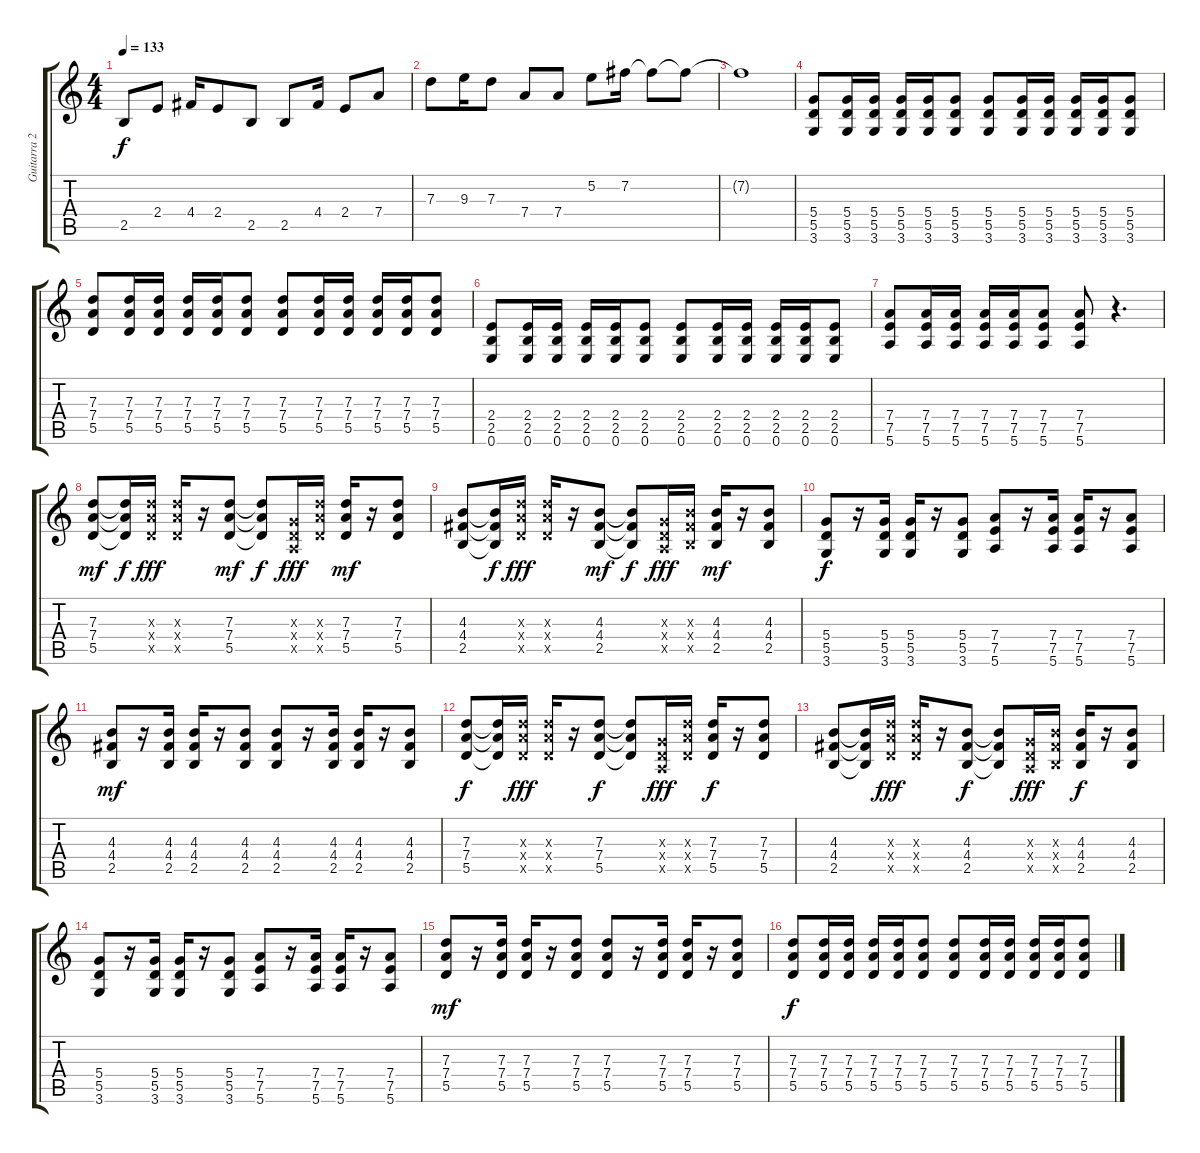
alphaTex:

\track ("Guitarra 2 - Erik" "Guitarra 2") {instrument distortionguitar}
\staff {score tabs}
\tuning (E4 B3 G3 D3 A2 E2) {hide}
\ts (4 4)
\tempo 133
\clef g2
\ks c
2.5.8{dy f} 2.4.8 4.4.16 2.4.8 2.5.8 2.5.8 4.4.16 2.4.8 7.4.8 |
7.3.8 9.3.16 7.3.8 7.4.8 7.4.8 5.2.8 7.2.16 7.2{t}.8 7.2{t}.8 |
7.2{t}.1 |
(5.4 5.5 3.6).8 (5.4 5.5 3.6).16 (5.4 5.5 3.6).16 (5.4 5.5 3.6).16 (5.4 5.5 3.6).16 (5.4 5.5 3.6).8 (5.4 5.5 3.6).8 (5.4 5.5 3.6).16 (5.4 5.5 3.6).16 (5.4 5.5 3.6).16 (5.4 5.5 3.6).16 (5.4 5.5 3.6).8 |
(7.3 7.4 5.5).8 (7.3 7.4 5.5).16 (7.3 7.4 5.5).16 (7.3 7.4 5.5).16 (7.3 7.4 5.5).16 (7.3 7.4 5.5).8 (7.3 7.4 5.5).8 (7.3 7.4 5.5).16 (7.3 7.4 5.5).16 (7.3 7.4 5.5).16 (7.3 7.4 5.5).16 (7.3 7.4 5.5).8 |
(2.4 2.5 0.6).8 (2.4 2.5 0.6).16 (2.4 2.5 0.6).16 (2.4 2.5 0.6).16 (2.4 2.5 0.6).16 (2.4 2.5 0.6).8 (2.4 2.5 0.6).8 (2.4 2.5 0.6).16 (2.4 2.5 0.6).16 (2.4 2.5 0.6).16 (2.4 2.5 0.6).16 (2.4 2.5 0.6).8 |
(7.4 7.5 5.6).8 (7.4 7.5 5.6).16 (7.4 7.5 5.6).16 (7.4 7.5 5.6).16 (7.4 7.5 5.6).16 (7.4 7.5 5.6).8 (7.4 7.5 5.6).8 r.4{d} |
(7.3 7.4 5.5).8{dy mf} (7.3{t} 7.4{t} 5.5{t}).16{dy f} (7.3{x} 7.4{x} 5.5{x}).16{dy fff} (7.3{x} 7.4{x} 5.5{x}).16 r.16 (7.3 7.4 5.5).8{dy mf} (7.3{t} 7.4{t} 5.5{t}).8{dy f} (0.3{x} 0.4{x} 0.5{x}).16{dy fff} (7.3{x} 7.4{x} 5.5{x}).16 (7.3 7.4 5.5).16{dy mf} r.16 (7.3 7.4 5.5).8 |
(4.3 4.4 2.5).8 (4.3{t} 4.4{t} 2.5{t}).16{dy f} (7.3{x} 7.4{x} 5.5{x}).16{dy fff} (7.3{x} 7.4{x} 5.5{x}).16 r.16 (4.3 4.4 2.5).8{dy mf} (4.3{t} 4.4{t} 2.5{t}).8{dy f} (0.3{x} 0.4{x} 0.5{x}).16{dy fff} (4.3{x} 4.4{x} 2.5{x}).16 (4.3 4.4 2.5).16{dy mf} r.16 (4.3 4.4 2.5).8 |
(5.4 5.5 3.6).8{dy f} r.16 (5.4 5.5 3.6).16 (5.4 5.5 3.6).16 r.16 (5.4 5.5 3.6).8 (7.4 7.5 5.6).8 r.16 (7.4 7.5 5.6).16 (7.4 7.5 5.6).16 r.16 (7.4 7.5 5.6).8 |
(4.3 4.4 2.5).8{dy mf} r.16 (4.3 4.4 2.5).16 (4.3 4.4 2.5).16 r.16 (4.3 4.4 2.5).8 (4.3 4.4 2.5).8 r.16 (4.3 4.4 2.5).16 (4.3 4.4 2.5).16 r.16 (4.3 4.4 2.5).8 |
(7.3 7.4 5.5).8{dy f} (7.3{t} 7.4{t} 5.5{t}).16 (7.3{x} 7.4{x} 5.5{x}).16{dy fff} (7.3{x} 7.4{x} 5.5{x}).16 r.16 (7.3 7.4 5.5).8{dy f} (7.3{t} 7.4{t} 5.5{t}).8 (0.3{x} 0.4{x} 0.5{x}).16{dy fff} (7.3{x} 7.4{x} 5.5{x}).16 (7.3 7.4 5.5).16{dy f} r.16 (7.3 7.4 5.5).8 |
(4.3 4.4 2.5).8 (4.3{t} 4.4{t} 2.5{t}).16 (7.3{x} 7.4{x} 5.5{x}).16{dy fff} (7.3{x} 7.4{x} 5.5{x}).16 r.16 (4.3 4.4 2.5).8{dy f} (4.3{t} 4.4{t} 2.5{t}).8 (0.3{x} 0.4{x} 0.5{x}).16{dy fff} (4.3{x} 4.4{x} 2.5{x}).16 (4.3 4.4 2.5).16{dy f} r.16 (4.3 4.4 2.5).8 |
(5.4 5.5 3.6).8 r.16 (5.4 5.5 3.6).16 (5.4 5.5 3.6).16 r.16 (5.4 5.5 3.6).8 (7.4 7.5 5.6).8 r.16 (7.4 7.5 5.6).16 (7.4 7.5 5.6).16 r.16 (7.4 7.5 5.6).8 |
(7.3 7.4 5.5).8{dy mf} r.16 (7.3 7.4 5.5).16 (7.3 7.4 5.5).16 r.16 (7.3 7.4 5.5).8 (7.3 7.4 5.5).8 r.16 (7.3 7.4 5.5).16 (7.3 7.4 5.5).16 r.16 (7.3 7.4 5.5).8 |
(7.3 7.4 5.5).8{dy f} (7.3 7.4 5.5).16 (7.3 7.4 5.5).16 (7.3 7.4 5.5).16 (7.3 7.4 5.5).16 (7.3 7.4 5.5).8 (7.3 7.4 5.5).8 (7.3 7.4 5.5).16 (7.3 7.4 5.5).16 (7.3 7.4 5.5).16 (7.3 7.4 5.5).16 (7.3 7.4 5.5).8
